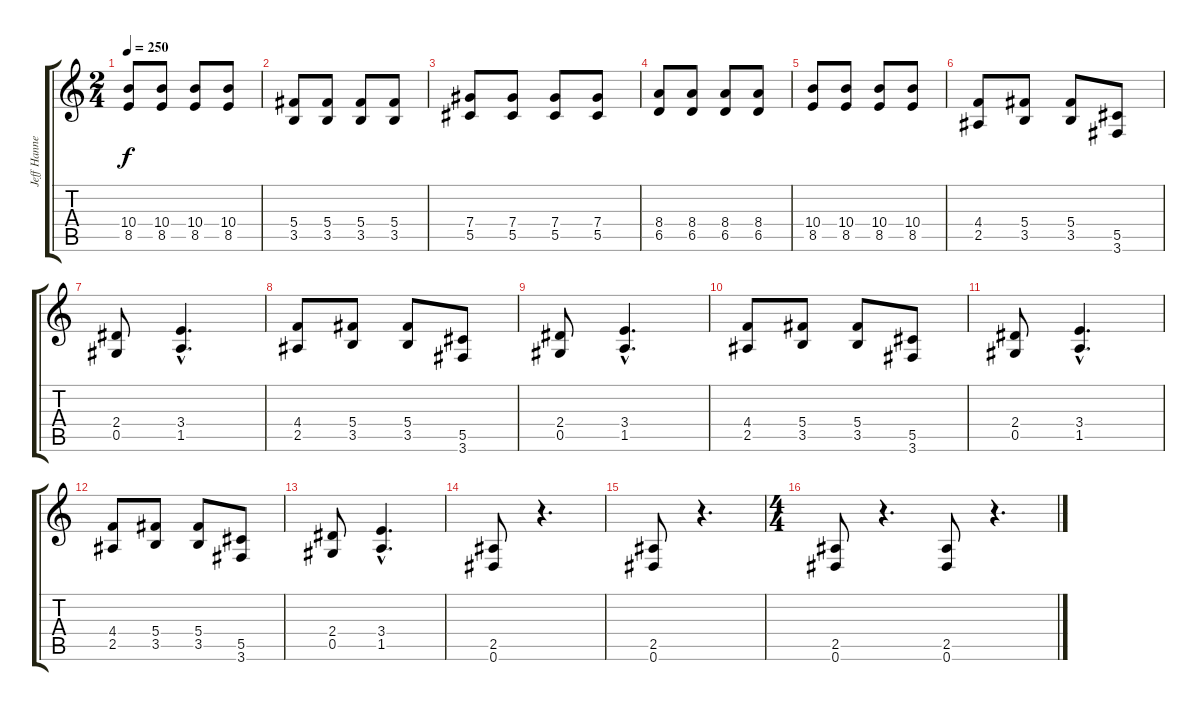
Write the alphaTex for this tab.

\track ("Jeff Hanneman" "Jeff Hanne") {instrument distortionguitar}
\staff {score tabs}
\tuning (Eb4 Bb3 Gb3 Db3 Ab2 Eb2) {hide}
\ts (2 4)
\tempo 250
\clef g2
\ks c
(10.4 8.5).8{dy f} (10.4 8.5).8 (10.4 8.5).8 (10.4 8.5).8 |
(5.4 3.5).8 (5.4 3.5).8 (5.4 3.5).8 (5.4 3.5).8 |
(7.4 5.5).8 (7.4 5.5).8 (7.4 5.5).8 (7.4 5.5).8 |
(8.4 6.5).8 (8.4 6.5).8 (8.4 6.5).8 (8.4 6.5).8 |
(10.4 8.5).8 (10.4 8.5).8 (10.4 8.5).8 (10.4 8.5).8 |
(4.4 2.5).8 (5.4 3.5).8 (5.4 3.5).8 (5.5 3.6).8 |
(2.4 0.5).8 (3.4{hac} 1.5{hac}).4{d} |
(4.4 2.5).8 (5.4 3.5).8 (5.4 3.5).8 (5.5 3.6).8 |
(2.4 0.5).8 (3.4{hac} 1.5{hac}).4{d} |
(4.4 2.5).8 (5.4 3.5).8 (5.4 3.5).8 (5.5 3.6).8 |
(2.4 0.5).8 (3.4{hac} 1.5{hac}).4{d} |
(4.4 2.5).8 (5.4 3.5).8 (5.4 3.5).8 (5.5 3.6).8 |
(2.4 0.5).8 (3.4{hac} 1.5{hac}).4{d} |
(2.5 0.6).8 r.4{d} |
(2.5 0.6).8 r.4{d} |
\ts (4 4)
(2.5 0.6).8 r.4{d} (2.5 0.6).8 r.4{d}
